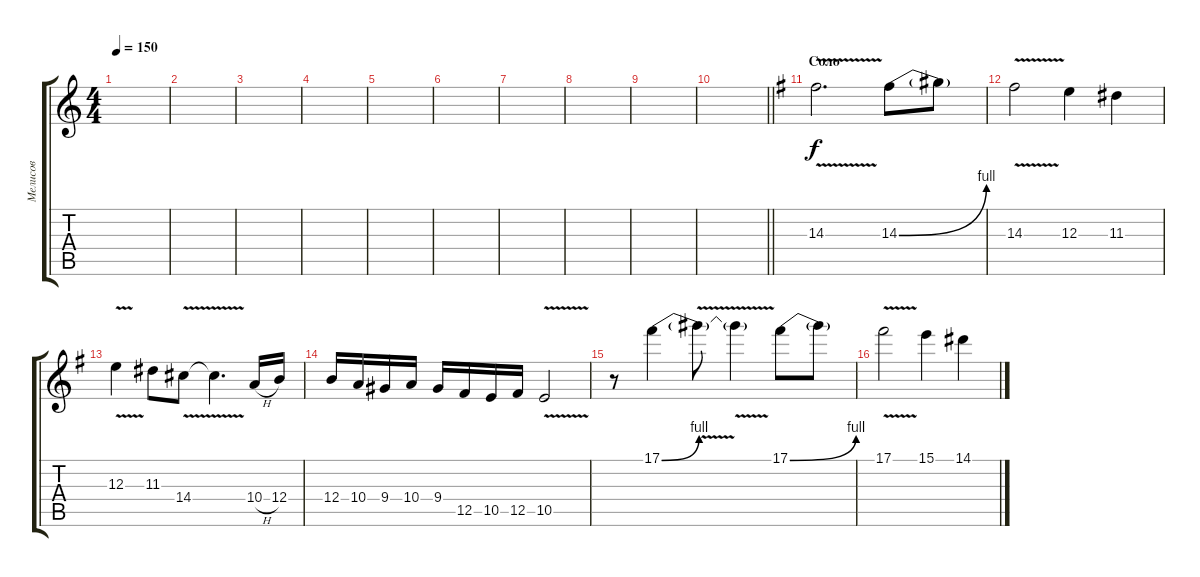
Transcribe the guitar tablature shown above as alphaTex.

\track ("Мелисов" "Мелисов") {instrument distortionguitar}
\staff {score tabs}
\tuning (Db4 Ab3 E3 B2 Gb2 Db2) {hide}
\ts (4 4)
\tempo 150
\clef g2
\ks c
|
|
|
|
|
|
|
|
|
\barLineRight lightlight
|
\section ("" "Соло")
\ks g
14.3{v}.2{d} 14.3{be (bend 0 0 60 4)}.8 14.3{t}.8 |
14.3{v}.2 12.3.4 11.3.4 |
12.3{v}.4 11.3.8 14.4{v}.8 14.4{v t}.4{d} 10.4{h}.16 12.4.16 |
12.4.16 10.4.16 9.4.16 10.4.16 9.4.16 12.5.16 10.5.16 12.5.16 10.5{v}.2 |
r.8 17.1{be (bend 0 0 60 4)}.4 17.1{v t}.8 17.1{v t}.4 17.1{be (bend 0 0 60 4)}.8 17.1{t}.8 |
17.1{v}.2 15.1.4 14.1.4
